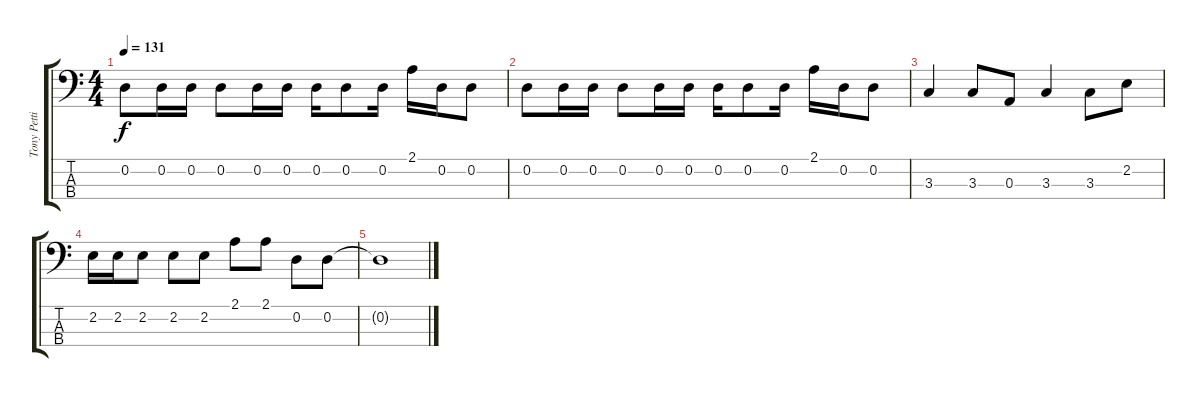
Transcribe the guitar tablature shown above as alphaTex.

\track ("Tony Pettitt" "Tony Petti") {instrument slapbass1}
\staff {score tabs}
\tuning (G2 D2 A1 E1) {hide}
\ts (4 4)
\tempo 131
\clef f4
\ks c
0.2.8{dy f} 0.2.16 0.2.16 0.2.8 0.2.16 0.2.16 0.2.16 0.2.8 0.2.16 2.1.16 0.2.16 0.2.8 |
0.2.8 0.2.16 0.2.16 0.2.8 0.2.16 0.2.16 0.2.16 0.2.8 0.2.16 2.1.16 0.2.16 0.2.8 |
3.3.4 3.3.8 0.3.8 3.3.4 3.3.8 2.2.8 |
2.2.16 2.2.16 2.2.8 2.2.8 2.2.8 2.1.8 2.1.8 0.2.8 0.2.8 |
0.2{t}.1
